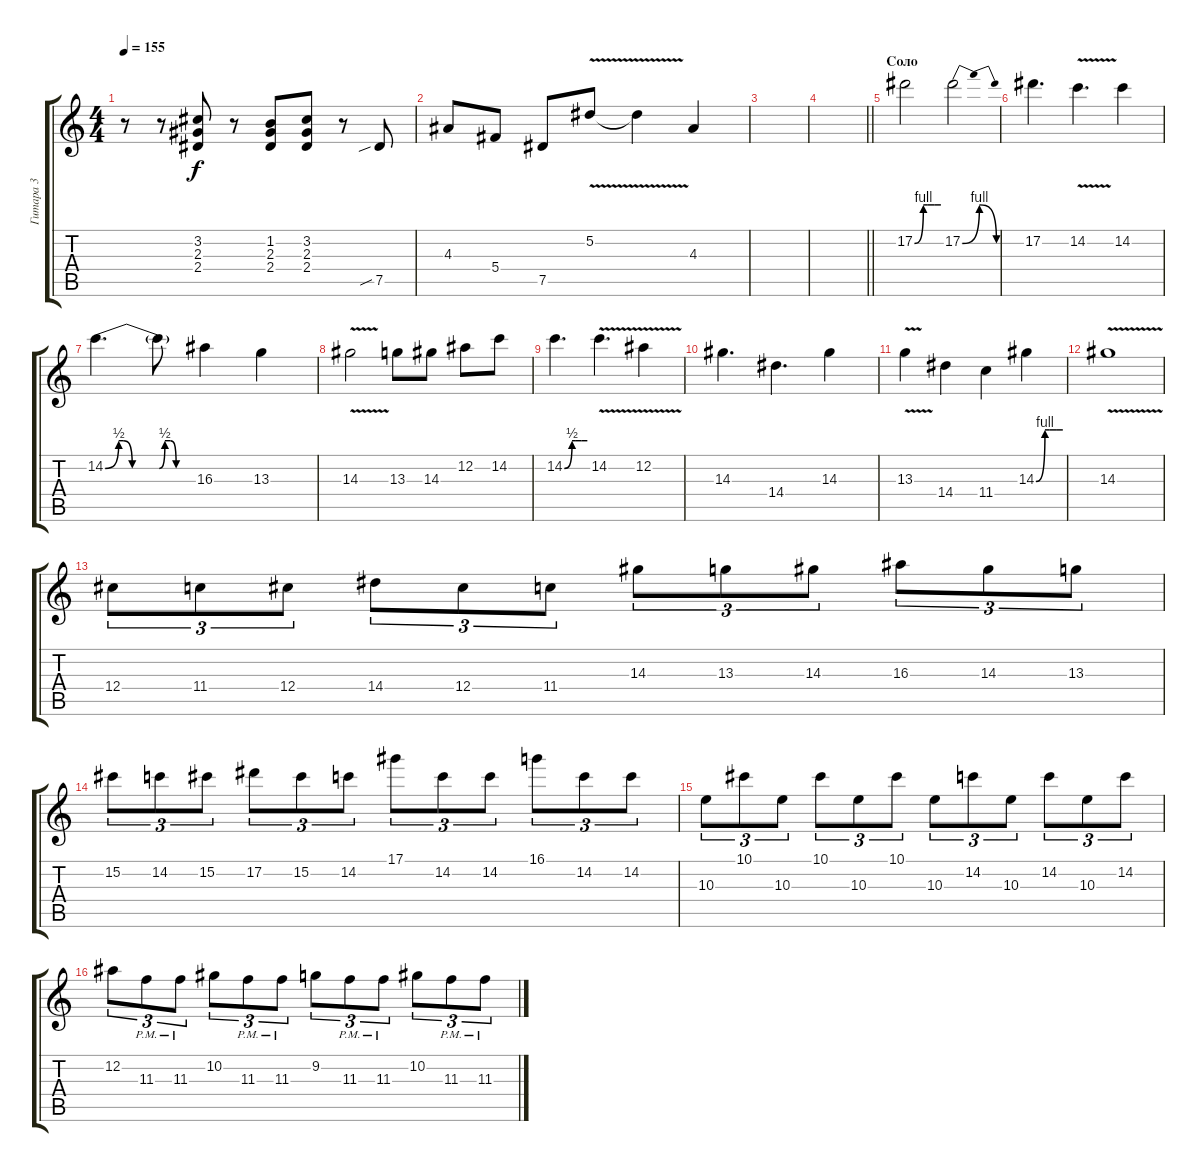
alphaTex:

\track ("Гитара 3" "Гитара 3") {instrument distortionguitar}
\staff {score tabs}
\tuning (Eb4 Bb3 Gb3 Db3 Ab2 Eb2) {hide}
\ts (4 4)
\tempo 155
\clef g2
\ks c
r.8{dy f} r.8 (3.2 2.3 2.4).8 r.8 (1.2 2.3 2.4).8 (3.2 2.3 2.4).8 r.8 7.5{sib}.8 |
4.3.8 5.4.8 7.5.8 5.2{v}.8 5.2{t}.4 4.3.4 |
|
\barLineRight lightlight
|
\section ("" "Соло")
17.2{be (custom 0 0 20 4 30 4 45 4 60 4)}.2 17.2{be (bendrelease 0 0 31 4 45 4 60 0)}.2 |
17.2.4{d} 14.2{v}.4{d} 14.2.4 |
14.2{be (custom 0 0 15 2 20 2 30 0 45 0 60 0)}.4{d} 14.2{be (custom 0 0 10 2 20 2 30 0 60 0) t}.8 16.3.4 13.3.4 |
14.3{v}.2 13.3.8 14.3.8 12.2.8 14.2.8 |
14.2{be (custom 0 0 20 2 30 2 45 2 60 2)}.4{d} 14.2{v}.4{d} 12.2{v}.4 |
14.3.4{d} 14.4.4{d} 14.3.4 |
13.3{v}.4 14.4.4 11.4.4 14.3{be (custom 0 0 20 4 30 4 45 4 60 4)}.4 |
14.3{v}.1 |
12.4.8{tu (3 2)} 11.4.8{tu (3 2)} 12.4.8{tu (3 2)} 14.4.8{tu (3 2)} 12.4.8{tu (3 2)} 11.4.8{tu (3 2)} 14.3.8{tu (3 2)} 13.3.8{tu (3 2)} 14.3.8{tu (3 2)} 16.3.8{tu (3 2)} 14.3.8{tu (3 2)} 13.3.8{tu (3 2)} |
15.2.8{tu (3 2)} 14.2.8{tu (3 2)} 15.2.8{tu (3 2)} 17.2.8{tu (3 2)} 15.2.8{tu (3 2)} 14.2.8{tu (3 2)} 17.1.8{tu (3 2)} 14.2.8{tu (3 2)} 14.2.8{tu (3 2)} 16.1.8{tu (3 2)} 14.2.8{tu (3 2)} 14.2.8{tu (3 2)} |
10.3.8{tu (3 2)} 10.1.8{tu (3 2)} 10.3.8{tu (3 2)} 10.1.8{tu (3 2)} 10.3.8{tu (3 2)} 10.1.8{tu (3 2)} 10.3.8{tu (3 2)} 14.2.8{tu (3 2)} 10.3.8{tu (3 2)} 14.2.8{tu (3 2)} 10.3.8{tu (3 2)} 14.2.8{tu (3 2)} |
12.2.8{tu (3 2)} 11.3{pm}.8{tu (3 2)} 11.3{pm}.8{tu (3 2)} 10.2.8{tu (3 2)} 11.3{pm}.8{tu (3 2)} 11.3{pm}.8{tu (3 2)} 9.2.8{tu (3 2)} 11.3{pm}.8{tu (3 2)} 11.3{pm}.8{tu (3 2)} 10.2.8{tu (3 2)} 11.3{pm}.8{tu (3 2)} 11.3{pm}.8{tu (3 2)}
